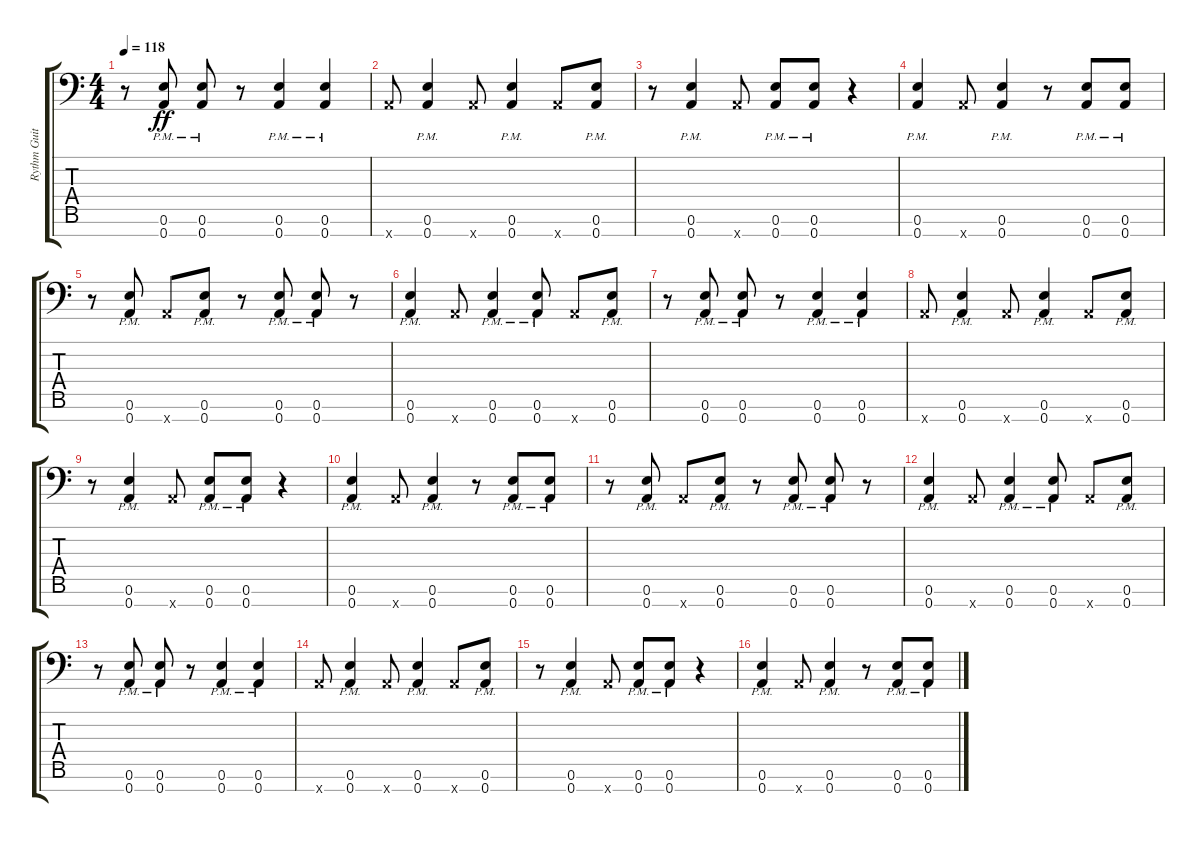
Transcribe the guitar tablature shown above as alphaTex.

\track ("Rythm Guitar #2" "Rythm Guit") {instrument distortionguitar}
\staff {score tabs}
\tuning (D4 A3 E3 D3 A2 E2 A1) {hide}
\ts (4 4)
\tempo 118
\clef f4
\ks c
r.8{dy ff} (0.6{pm} 0.7{pm}).8 (0.6{pm} 0.7{pm}).8 r.8 (0.6{pm} 0.7{pm}).4 (0.6{pm} 0.7{pm}).4 |
0.7{x}.8 (0.6{pm} 0.7{pm}).4 0.7{x}.8 (0.6{pm} 0.7{pm}).4 0.7{x}.8 (0.6{pm} 0.7{pm}).8 |
r.8 (0.6{pm} 0.7{pm}).4 0.7{x}.8 (0.6{pm} 0.7{pm}).8 (0.6{pm} 0.7{pm}).8 r.4 |
(0.6{pm} 0.7{pm}).4 0.7{x}.8 (0.6{pm} 0.7{pm}).4 r.8 (0.6{pm} 0.7{pm}).8 (0.6{pm} 0.7{pm}).8 |
r.8 (0.6{pm} 0.7{pm}).8 0.7{x}.8 (0.6{pm} 0.7{pm}).8 r.8 (0.6{pm} 0.7{pm}).8 (0.6{pm} 0.7{pm}).8 r.8 |
(0.6{pm} 0.7{pm}).4 0.7{x}.8 (0.6{pm} 0.7{pm}).4 (0.6{pm} 0.7{pm}).8 0.7{x}.8 (0.6{pm} 0.7).8 |
r.8 (0.6{pm} 0.7{pm}).8 (0.6{pm} 0.7{pm}).8 r.8 (0.6{pm} 0.7{pm}).4 (0.6{pm} 0.7{pm}).4 |
0.7{x}.8 (0.6{pm} 0.7{pm}).4 0.7{x}.8 (0.6{pm} 0.7{pm}).4 0.7{x}.8 (0.6{pm} 0.7{pm}).8 |
r.8 (0.6{pm} 0.7{pm}).4 0.7{x}.8 (0.6{pm} 0.7{pm}).8 (0.6{pm} 0.7{pm}).8 r.4 |
(0.6{pm} 0.7{pm}).4 0.7{x}.8 (0.6{pm} 0.7{pm}).4 r.8 (0.6{pm} 0.7{pm}).8 (0.6{pm} 0.7{pm}).8 |
r.8 (0.6{pm} 0.7{pm}).8 0.7{x}.8 (0.6{pm} 0.7{pm}).8 r.8 (0.6{pm} 0.7{pm}).8 (0.6{pm} 0.7{pm}).8 r.8 |
(0.6{pm} 0.7{pm}).4 0.7{x}.8 (0.6{pm} 0.7{pm}).4 (0.6{pm} 0.7{pm}).8 0.7{x}.8 (0.6{pm} 0.7).8 |
r.8 (0.6{pm} 0.7{pm}).8 (0.6{pm} 0.7{pm}).8 r.8 (0.6{pm} 0.7{pm}).4 (0.6{pm} 0.7{pm}).4 |
0.7{x}.8 (0.6{pm} 0.7{pm}).4 0.7{x}.8 (0.6{pm} 0.7{pm}).4 0.7{x}.8 (0.6{pm} 0.7{pm}).8 |
r.8 (0.6{pm} 0.7{pm}).4 0.7{x}.8 (0.6{pm} 0.7{pm}).8 (0.6{pm} 0.7{pm}).8 r.4 |
(0.6{pm} 0.7{pm}).4 0.7{x}.8 (0.6{pm} 0.7{pm}).4 r.8 (0.6{pm} 0.7{pm}).8 (0.6{pm} 0.7{pm}).8
